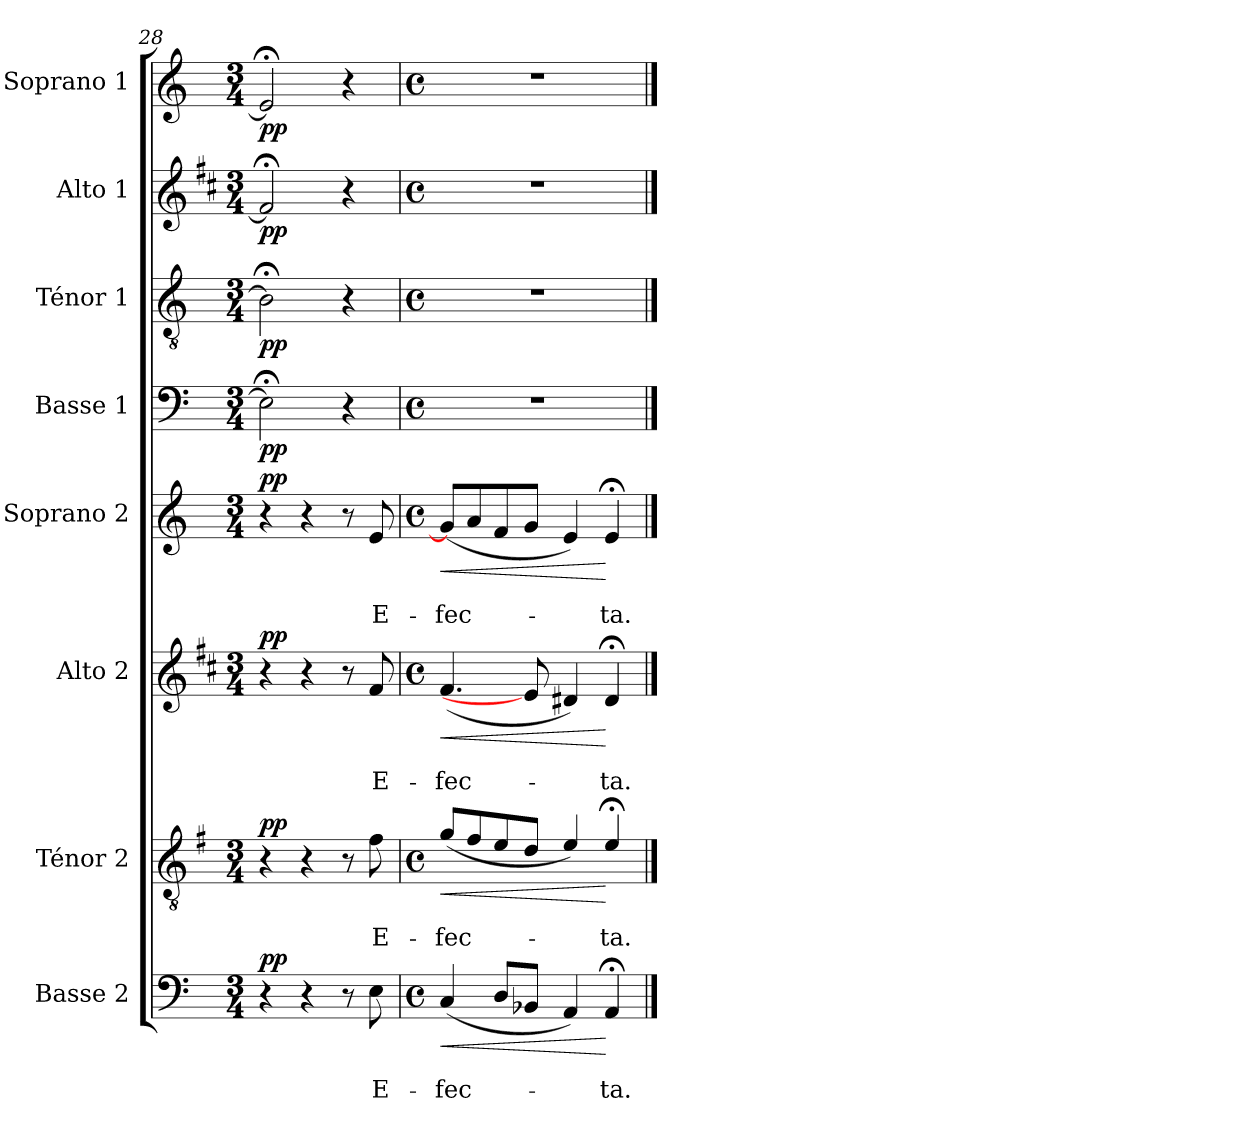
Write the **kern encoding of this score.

**kern	**text	**text	**dynam	**kern	**text	**text	**dynam	**kern	**text	**text	**dynam	**kern	**text	**text	**dynam	**kern	**dynam	**kern	**dynam	**kern	**dynam	**kern	**dynam
*part8	*part8	*part8	*part8	*part7	*part7	*part7	*part7	*part6	*part6	*part6	*part6	*part5	*part5	*part5	*part5	*part4	*part4	*part3	*part3	*part2	*part2	*part1	*part1
*staff8	*staff8	*staff8	*staff8	*staff7	*staff7	*staff7	*staff7	*staff6	*staff6	*staff6	*staff6	*staff5	*staff5	*staff5	*staff5	*staff4	*staff4	*staff3	*staff3	*staff2	*staff2	*staff1	*staff1
*I"Basse 2	*	*	*	*I"Ténor 2	*	*	*	*I"Alto 2	*	*	*	*I"Soprano 2	*	*	*	*I"Basse 1	*	*I"Ténor 1	*	*I"Alto 1	*	*I"Soprano 1	*
*I'B 2	*	*	*	*I'T 2	*	*	*	*I'A 2	*	*	*	*I'S 2	*	*	*	*I'B 1	*	*I'T 1	*	*I'A 1	*	*I'S 1	*
!!LO:PB:g=z
*clefF4	*	*	*	*clefGv2	*	*	*	*clefG2	*	*	*	*clefG2	*	*	*	*clefF4	*	*clefGv2	*	*clefG2	*	*clefG2	*
*	*	*	*	*ITrd4c7	*	*	*	*ITrd1c2	*	*	*	*	*	*	*	*	*	*	*	*ITrd1c2	*	*	*
*k[]	*	*	*	*k[]	*	*	*	*k[]	*	*	*	*k[]	*	*	*	*k[]	*	*k[]	*	*k[]	*	*k[]	*
*M3/4	*	*	*	*M3/4	*	*	*	*M3/4	*	*	*	*M3/4	*	*	*	*M3/4	*	*M3/4	*	*M3/4	*	*M3/4	*
=28	=28	=28	=28	=28	=28	=28	=28	=28	=28	=28	=28	=28	=28	=28	=28	=28	=28	=28	=28	=28	=28	=28	=28
!	!	!	!LO:DY:a	!	!	!	!LO:DY:a	!	!	!	!LO:DY:a	!	!	!	!LO:DY:a	!	!LO:DY:b	!	!LO:DY:b	!	!LO:DY:b	!	!LO:DY:b
4r	.	.	pp	4r	.	.	pp	4r	.	.	pp	4r	.	.	pp	2E;<\]	pp	2B;<\]	pp	2e;</]	pp	2e;</]	pp
4r	.	.	.	4r	.	.	.	4r	.	.	.	4r	.	.	.	.	.	.	.	.	.	.	.
8r	.	.	.	8r	.	.	.	8r	.	.	.	8r	.	.	.	4r	.	4r	.	4r	.	4r	.
!	!	!LO:LY:b	!	!	!	!LO:LY:b	!	!	!	!LO:LY:b	!	!	!	!LO:LY:b	!	!	!	!	!	!	!	!	!
8E\	.	E-	.	8B\	.	E-	.	8e/	.	E-	.	8e/	.	E-	.	.	.	.	.	.	.	.	.
=29	=29	=29	=29	=29	=29	=29	=29	=29	=29	=29	=29	=29	=29	=29	=29	=29	=29	=29	=29	=29	=29	=29	=29
*M4/4	*	*	*	*M4/4	*	*	*	*M4/4	*	*	*	*M4/4	*	*	*	*M4/4	*	*M4/4	*	*M4/4	*	*M4/4	*
*met(c)	*	*	*	*met(c)	*	*	*	*met(c)	*	*	*	*met(c)	*	*	*	*met(c)	*	*met(c)	*	*met(c)	*	*met(c)	*
!	!	!LO:LY:b	!LO:HP:b	!	!	!LO:LY:b	!LO:HP:b	!	!	!LO:LY:b	!LO:HP:b	!	!	!LO:LY:b	!LO:HP:b	!	!	!	!	!	!	!	!
(4C/	.	-fec-	<	(8c/L	.	-fec-	<	(4.e/	.	-fec-	<	(8g/L]	.	-fec-	<	1r	.	1r	.	1r	.	1r	.
.	.	.	.	8B/	.	.	.	.	.	.	.	8a/	.	.	.	.	.	.	.	.	.	.	.
8D/L	.	.	.	8A/	.	.	.	.	.	.	.	8f/	.	.	.	.	.	.	.	.	.	.	.
8BB-X/J	.	.	.	8G/J	.	.	.	8d/]	.	.	.	8g/J	.	.	.	.	.	.	.	.	.	.	.
4AA/)	.	.	.	4A/)	.	.	.	4c#X/)	.	.	.	4e/)	.	.	.	.	.	.	.	.	.	.	.
!	!	!LO:LY:b	!	!	!	!LO:LY:b	!	!	!	!LO:LY:b	!	!	!	!LO:LY:b	!	!	!	!	!	!	!	!	!
4AA;</	.	-ta.	[	4A;</	.	-ta.	[	4c#;</	.	-ta.	[	4e;</	.	-ta.	[	.	.	.	.	.	.	.	.
==	==	==	==	==	==	==	==	==	==	==	==	==	==	==	==	==	==	==	==	==	==	==	==
*-	*-	*-	*-	*-	*-	*-	*-	*-	*-	*-	*-	*-	*-	*-	*-	*-	*-	*-	*-	*-	*-	*-	*-
